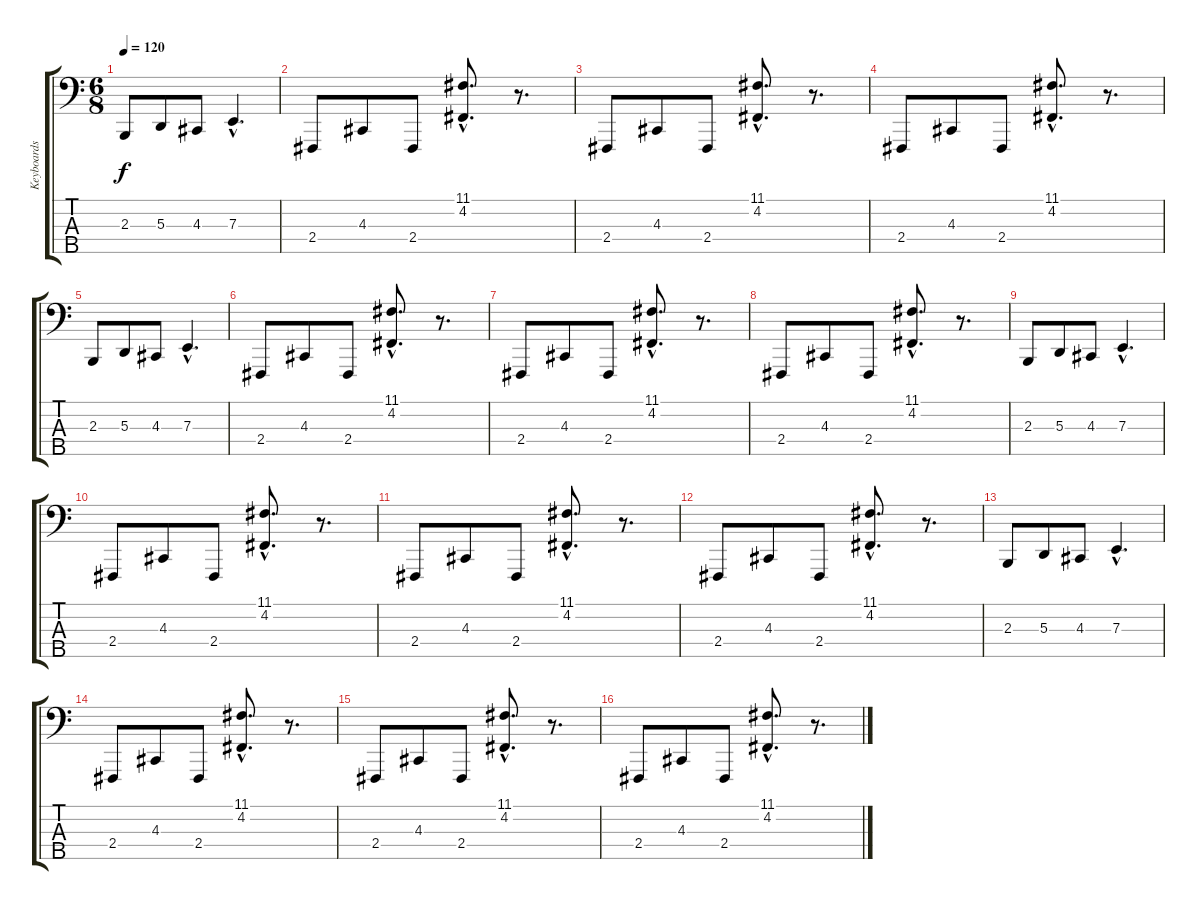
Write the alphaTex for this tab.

\track ("Keyboards" "Keyboards") {instrument lead3calliope}
\staff {score tabs}
\tuning (G2 D2 A1 E1 B0) {hide}
\ts (6 8)
\tempo 120
\clef f4
\ks c
2.3.8{dy f} 5.3.8 4.3.8 7.3{hac}.4{d} |
2.4.8 4.3.8 2.4.8 (11.1{hac} 4.2{hac}).8{d} r.8{d} |
2.4.8 4.3.8 2.4.8 (11.1{hac} 4.2{hac}).8{d} r.8{d} |
2.4.8 4.3.8 2.4.8 (11.1{hac} 4.2{hac}).8{d} r.8{d} |
2.3.8 5.3.8 4.3.8 7.3{hac}.4{d} |
2.4.8 4.3.8 2.4.8 (11.1{hac} 4.2{hac}).8{d} r.8{d} |
2.4.8 4.3.8 2.4.8 (11.1{hac} 4.2{hac}).8{d} r.8{d} |
2.4.8 4.3.8 2.4.8 (11.1{hac} 4.2{hac}).8{d} r.8{d} |
2.3.8 5.3.8 4.3.8 7.3{hac}.4{d} |
2.4.8 4.3.8 2.4.8 (11.1{hac} 4.2{hac}).8{d} r.8{d} |
2.4.8 4.3.8 2.4.8 (11.1{hac} 4.2{hac}).8{d} r.8{d} |
2.4.8 4.3.8 2.4.8 (11.1{hac} 4.2{hac}).8{d} r.8{d} |
2.3.8 5.3.8 4.3.8 7.3{hac}.4{d} |
2.4.8 4.3.8 2.4.8 (11.1{hac} 4.2{hac}).8{d} r.8{d} |
2.4.8 4.3.8 2.4.8 (11.1{hac} 4.2{hac}).8{d} r.8{d} |
2.4.8 4.3.8 2.4.8 (11.1{hac} 4.2{hac}).8{d} r.8{d}
